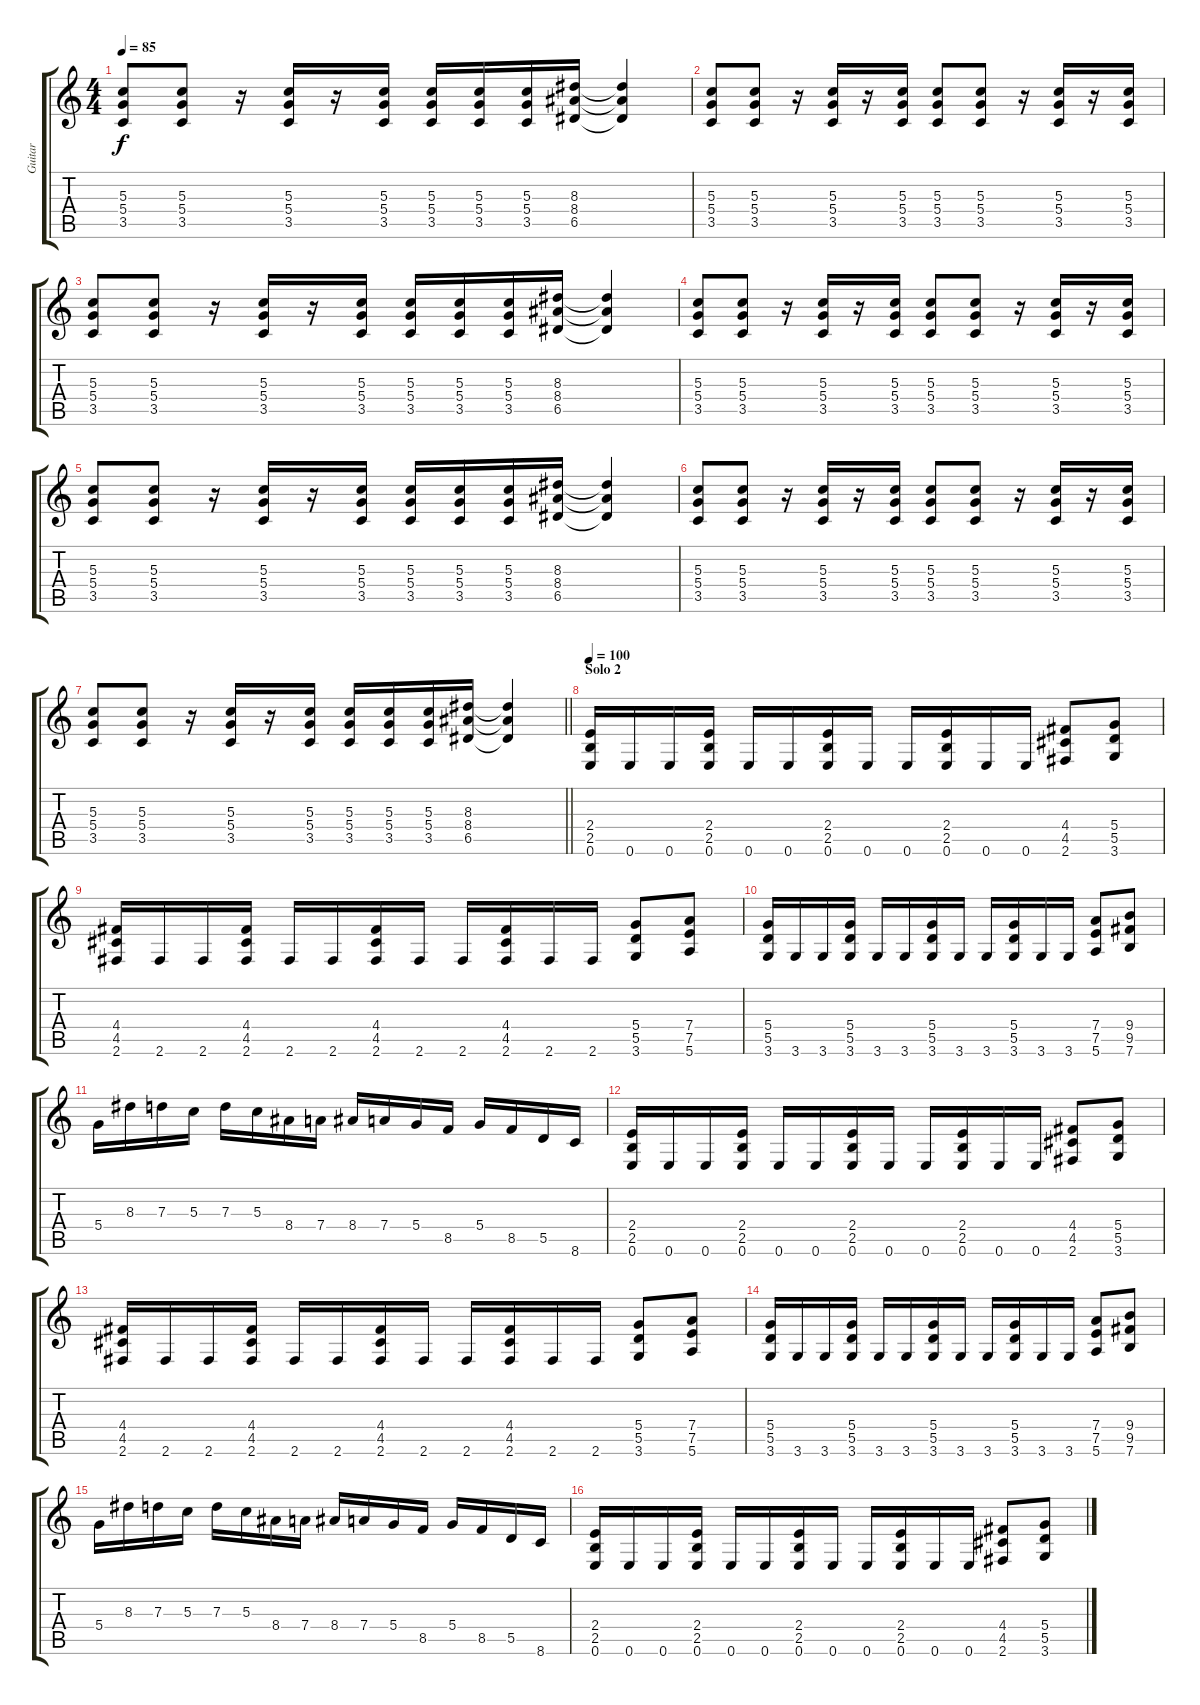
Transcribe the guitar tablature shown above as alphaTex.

\track ("Guitar" "Guitar") {instrument distortionguitar}
\staff {score tabs}
\tuning (E4 B3 G3 D3 A2 E2) {hide}
\ts (4 4)
\tempo 85
\clef g2
\ks c
(5.3 5.4 3.5).8{dy f} (5.3 5.4 3.5).8 r.16 (5.3 5.4 3.5).16 r.16 (5.3 5.4 3.5).16 (5.3 5.4 3.5).16 (5.3 5.4 3.5).16 (5.3 5.4 3.5).16 (8.3 8.4 6.5).16 (8.3{t} 8.4{t} 6.5{t}).4 |
(5.3 5.4 3.5).8 (5.3 5.4 3.5).8 r.16 (5.3 5.4 3.5).16 r.16 (5.3 5.4 3.5).16 (5.3 5.4 3.5).8 (5.3 5.4 3.5).8 r.16 (5.3 5.4 3.5).16 r.16 (5.3 5.4 3.5).16 |
(5.3 5.4 3.5).8 (5.3 5.4 3.5).8 r.16 (5.3 5.4 3.5).16 r.16 (5.3 5.4 3.5).16 (5.3 5.4 3.5).16 (5.3 5.4 3.5).16 (5.3 5.4 3.5).16 (8.3 8.4 6.5).16 (8.3{t} 8.4{t} 6.5{t}).4 |
(5.3 5.4 3.5).8 (5.3 5.4 3.5).8 r.16 (5.3 5.4 3.5).16 r.16 (5.3 5.4 3.5).16 (5.3 5.4 3.5).8 (5.3 5.4 3.5).8 r.16 (5.3 5.4 3.5).16 r.16 (5.3 5.4 3.5).16 |
(5.3 5.4 3.5).8 (5.3 5.4 3.5).8 r.16 (5.3 5.4 3.5).16 r.16 (5.3 5.4 3.5).16 (5.3 5.4 3.5).16 (5.3 5.4 3.5).16 (5.3 5.4 3.5).16 (8.3 8.4 6.5).16 (8.3{t} 8.4{t} 6.5{t}).4 |
(5.3 5.4 3.5).8 (5.3 5.4 3.5).8 r.16 (5.3 5.4 3.5).16 r.16 (5.3 5.4 3.5).16 (5.3 5.4 3.5).8 (5.3 5.4 3.5).8 r.16 (5.3 5.4 3.5).16 r.16 (5.3 5.4 3.5).16 |
\barLineRight lightlight
(5.3 5.4 3.5).8 (5.3 5.4 3.5).8 r.16 (5.3 5.4 3.5).16 r.16 (5.3 5.4 3.5).16 (5.3 5.4 3.5).16 (5.3 5.4 3.5).16 (5.3 5.4 3.5).16 (8.3 8.4 6.5).16 (8.3{t} 8.4{t} 6.5{t}).4 |
\section ("" "Solo 2")
\tempo 100
(2.4 2.5 0.6).16{balance 6} 0.6.16 0.6.16 (2.4 2.5 0.6).16 0.6.16 0.6.16 (2.4 2.5 0.6).16 0.6.16 0.6.16 (2.4 2.5 0.6).16 0.6.16 0.6.16 (4.4 4.5 2.6).8 (5.4 5.5 3.6).8 |
(4.4 4.5 2.6).16 2.6.16 2.6.16 (4.4 4.5 2.6).16 2.6.16 2.6.16 (4.4 4.5 2.6).16 2.6.16 2.6.16 (4.4 4.5 2.6).16 2.6.16 2.6.16 (5.4 5.5 3.6).8 (7.4 7.5 5.6).8 |
(5.4 5.5 3.6).16 3.6.16 3.6.16 (5.4 5.5 3.6).16 3.6.16 3.6.16 (5.4 5.5 3.6).16 3.6.16 3.6.16 (5.4 5.5 3.6).16 3.6.16 3.6.16 (7.4 7.5 5.6).8 (9.4 9.5 7.6).8 |
5.4.16 8.3.16 7.3.16 5.3.16 7.3.16 5.3.16 8.4.16 7.4.16 8.4.16 7.4.16 5.4.16 8.5.16 5.4.16 8.5.16 5.5.16 8.6.16 |
(2.4 2.5 0.6).16 0.6.16 0.6.16 (2.4 2.5 0.6).16 0.6.16 0.6.16 (2.4 2.5 0.6).16 0.6.16 0.6.16 (2.4 2.5 0.6).16 0.6.16 0.6.16 (4.4 4.5 2.6).8 (5.4 5.5 3.6).8 |
(4.4 4.5 2.6).16 2.6.16 2.6.16 (4.4 4.5 2.6).16 2.6.16 2.6.16 (4.4 4.5 2.6).16 2.6.16 2.6.16 (4.4 4.5 2.6).16 2.6.16 2.6.16 (5.4 5.5 3.6).8 (7.4 7.5 5.6).8 |
(5.4 5.5 3.6).16 3.6.16 3.6.16 (5.4 5.5 3.6).16 3.6.16 3.6.16 (5.4 5.5 3.6).16 3.6.16 3.6.16 (5.4 5.5 3.6).16 3.6.16 3.6.16 (7.4 7.5 5.6).8 (9.4 9.5 7.6).8 |
5.4.16 8.3.16 7.3.16 5.3.16 7.3.16 5.3.16 8.4.16 7.4.16 8.4.16 7.4.16 5.4.16 8.5.16 5.4.16 8.5.16 5.5.16 8.6.16 |
(2.4 2.5 0.6).16 0.6.16 0.6.16 (2.4 2.5 0.6).16 0.6.16 0.6.16 (2.4 2.5 0.6).16 0.6.16 0.6.16 (2.4 2.5 0.6).16 0.6.16 0.6.16 (4.4 4.5 2.6).8 (5.4 5.5 3.6).8
